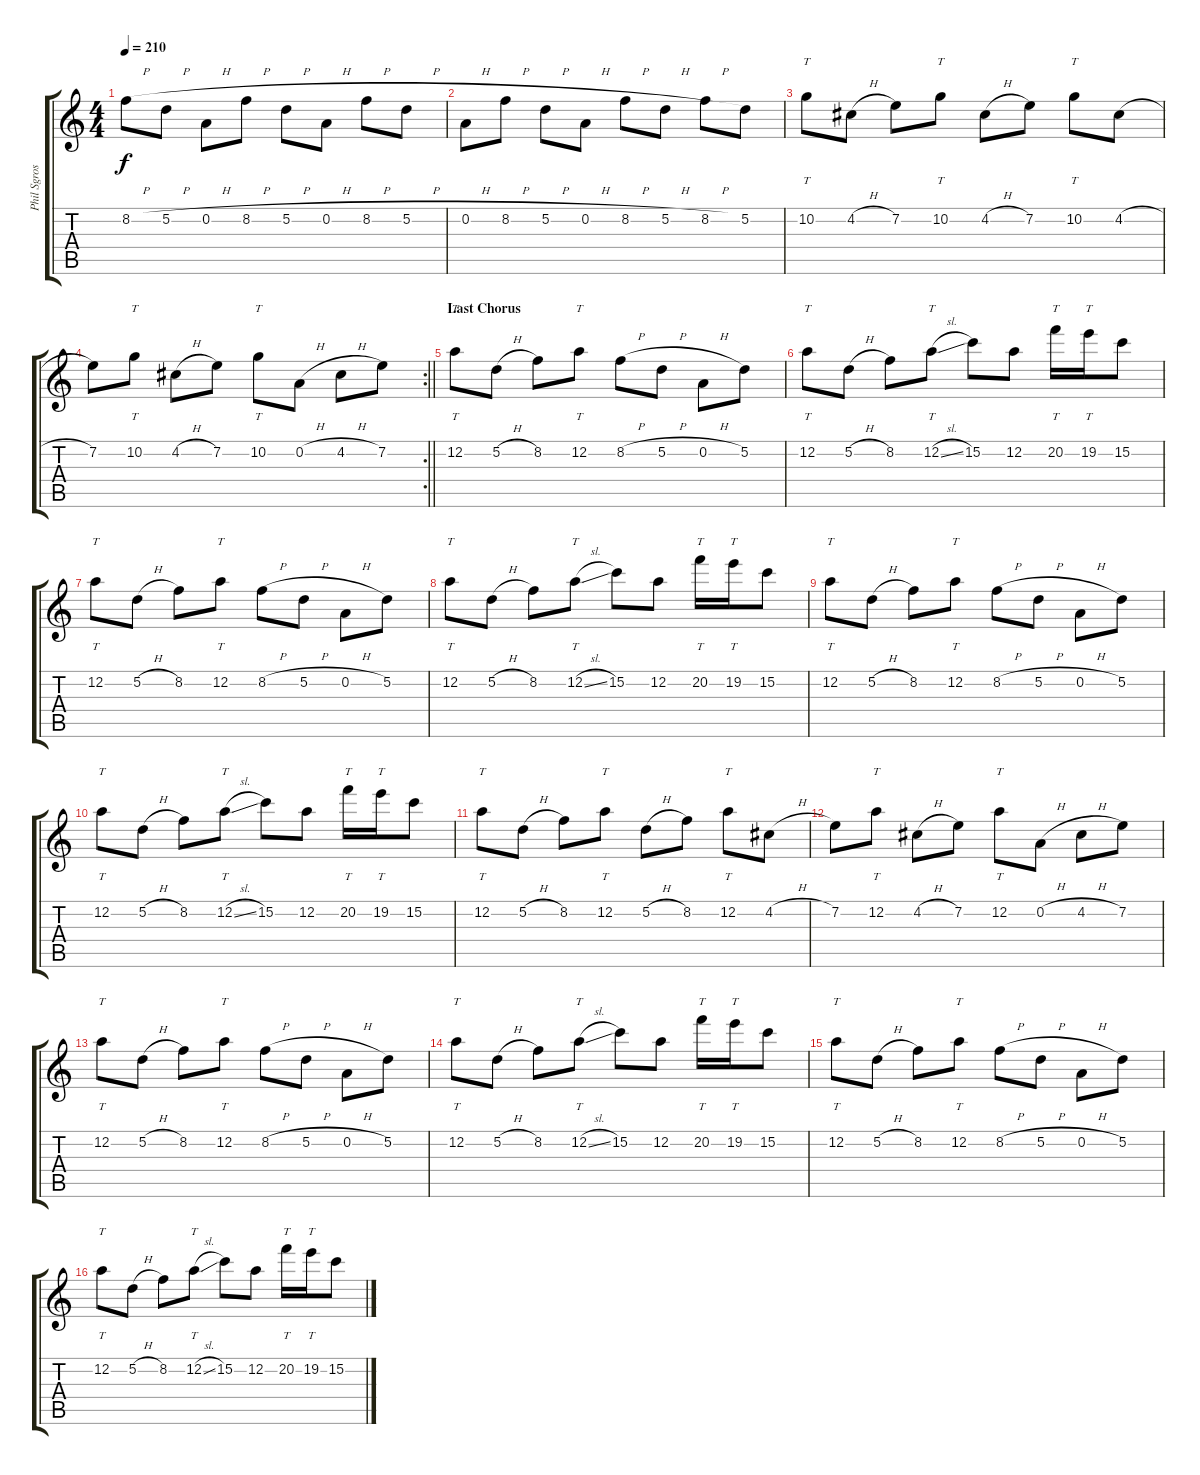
\track ("Phil Sgrosso" "Phil Sgros") {instrument distortionguitar}
\staff {score tabs}
\tuning (D4 A3 F3 C3 G2 C2) {hide}
\ts (4 4)
\tempo 210
\clef g2
\ks c
8.2{h}.8{dy f} 5.2{h}.8 0.2{h}.8 8.2{h}.8 5.2{h}.8 0.2{h}.8 8.2{h}.8 5.2{h}.8 |
0.2{h}.8 8.2{h}.8 5.2{h}.8 0.2{h}.8 8.2{h}.8 5.2{h}.8 8.2{h}.8 5.2.8 |
10.2.8{tt} 4.2{h}.8 7.2.8 10.2.8{tt} 4.2{h}.8 7.2.8 10.2.8{tt} 4.2{h}.8 |
\rc 2
\barLineRight lightlight
7.2.8 10.2.8{tt} 4.2{h}.8 7.2.8 10.2.8{tt} 0.2{h}.8 4.2{h}.8 7.2.8 |
\section ("" "Last Chorus")
12.2.8{tt} 5.2{h}.8 8.2.8 12.2.8{tt} 8.2{h}.8 5.2{h}.8 0.2{h}.8 5.2.8 |
12.2.8{tt} 5.2{h}.8 8.2.8 12.2{sl}.8{tt} 15.2.8 12.2.8 20.2.16{tt} 19.2.16{tt} 15.2.8 |
12.2.8{tt} 5.2{h}.8 8.2.8 12.2.8{tt} 8.2{h}.8 5.2{h}.8 0.2{h}.8 5.2.8 |
12.2.8{tt} 5.2{h}.8 8.2.8 12.2{sl}.8{tt} 15.2.8 12.2.8 20.2.16{tt} 19.2.16{tt} 15.2.8 |
12.2.8{tt} 5.2{h}.8 8.2.8 12.2.8{tt} 8.2{h}.8 5.2{h}.8 0.2{h}.8 5.2.8 |
12.2.8{tt} 5.2{h}.8 8.2.8 12.2{sl}.8{tt} 15.2.8 12.2.8 20.2.16{tt} 19.2.16{tt} 15.2.8 |
12.2.8{tt} 5.2{h}.8 8.2.8 12.2.8{tt} 5.2{h}.8 8.2.8 12.2.8{tt} 4.2{h}.8 |
7.2.8 12.2.8{tt} 4.2{h}.8 7.2.8 12.2.8{tt} 0.2{h}.8 4.2{h}.8 7.2.8 |
12.2.8{tt} 5.2{h}.8 8.2.8 12.2.8{tt} 8.2{h}.8 5.2{h}.8 0.2{h}.8 5.2.8 |
12.2.8{tt} 5.2{h}.8 8.2.8 12.2{sl}.8{tt} 15.2.8 12.2.8 20.2.16{tt} 19.2.16{tt} 15.2.8 |
12.2.8{tt} 5.2{h}.8 8.2.8 12.2.8{tt} 8.2{h}.8 5.2{h}.8 0.2{h}.8 5.2.8 |
12.2.8{tt} 5.2{h}.8 8.2.8 12.2{sl}.8{tt} 15.2.8 12.2.8 20.2.16{tt} 19.2.16{tt} 15.2.8
